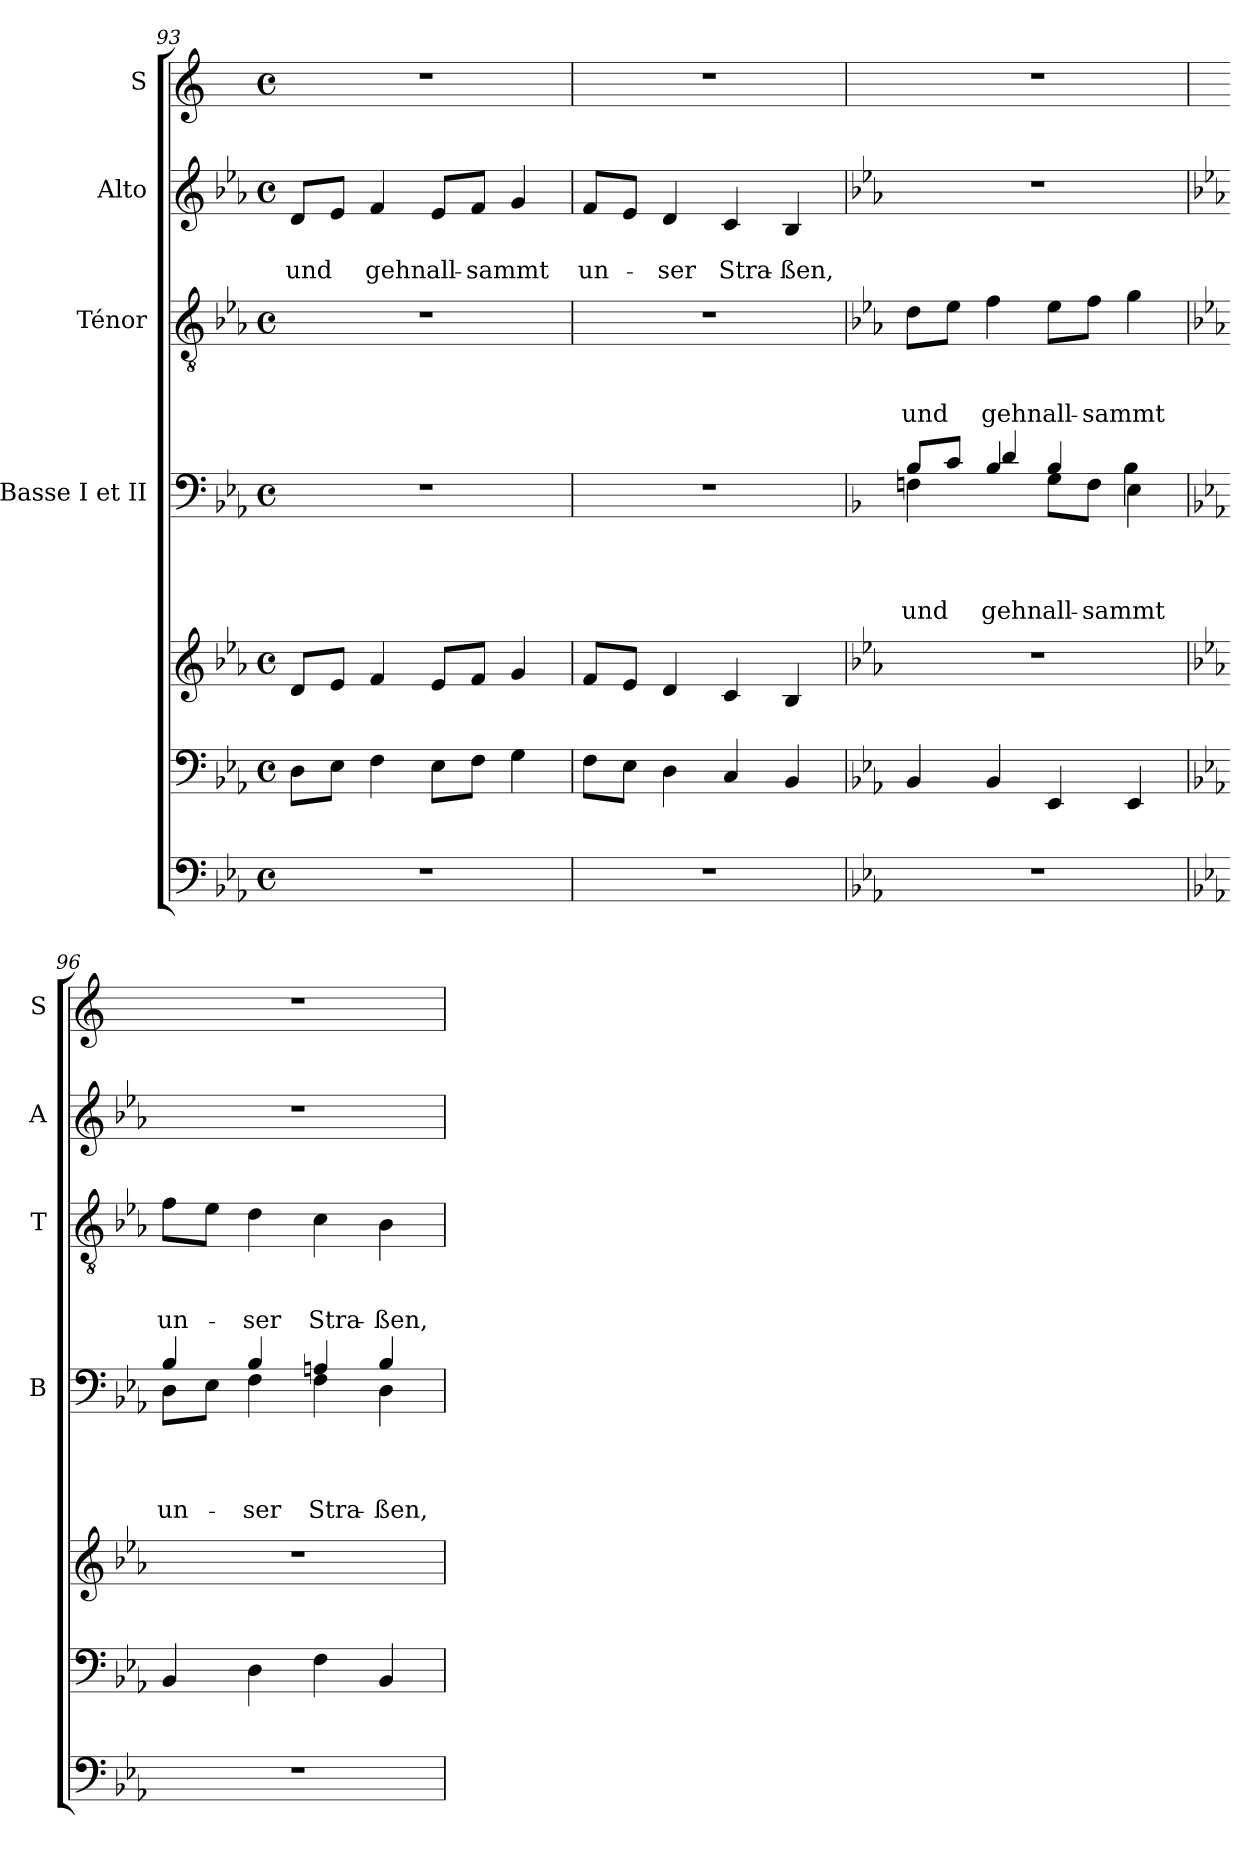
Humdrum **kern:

**kern	**kern	**kern	**kern	**text	**text	**text	**text	**kern	**text	**text	**text	**kern	**text	**text	**kern
*part7	*part6	*part5	*part4	*part4	*part4	*part4	*part4	*part3	*part3	*part3	*part3	*part2	*part2	*part2	*part1
*staff7	*staff6	*staff5	*staff4	*staff4	*staff4	*staff4	*staff4	*staff3	*staff3	*staff3	*staff3	*staff2	*staff2	*staff2	*staff1
*	*	*	*I"Basse I et II	*	*	*	*	*I"Ténor	*	*	*	*I"Alto	*	*	*I"S
*	*	*	*I'B	*	*	*	*	*I'T	*	*	*	*I'A	*	*	*I'S
*clefF4	*clefF4	*clefG2	*clefF4	*	*	*	*	*clefGv2	*	*	*	*clefG2	*	*	*clefG2
*k[b-e-a-]	*k[b-e-a-]	*k[b-e-a-]	*k[b-e-a-]	*	*	*	*	*k[b-e-a-]	*	*	*	*k[b-e-a-]	*	*	*k[]
*E-:	*E-:	*E-:	*E-:	*	*	*	*	*E-:	*	*	*	*E-:	*	*	*C:
*M4/4	*M4/4	*M4/4	*M4/4	*	*	*	*	*M4/4	*	*	*	*M4/4	*	*	*M4/4
*met(c)	*met(c)	*met(c)	*met(c)	*	*	*	*	*met(c)	*	*	*	*met(c)	*	*	*met(c)
=93	=93	=93	=93	=93	=93	=93	=93	=93	=93	=93	=93	=93	=93	=93	=93
!	!	!	!	!	!	!	!	!	!	!	!	!	!	!LO:LY:b	!
1r	8D\L	8d/L	1r	.	.	.	.	1r	.	.	.	8d/L	.	und	1r
.	8E-\J	8e-/J	.	.	.	.	.	.	.	.	.	8e-/J	.	.	.
!	!	!	!	!	!	!	!	!	!	!	!	!	!	!LO:LY:b	!
.	4F\	4f/	.	.	.	.	.	.	.	.	.	4f/	.	gehn	.
!	!	!	!	!	!	!	!	!	!	!	!	!	!	!LO:LY:b	!
.	8E-\L	8e-/L	.	.	.	.	.	.	.	.	.	8e-/L	.	all-	.
!	!	!	!	!	!	!	!	!	!	!	!	!	!	!LO:LY:b	!
.	8F\J	8f/J	.	.	.	.	.	.	.	.	.	8f/J	.	-sammt	.
.	4G\	4g/	.	.	.	.	.	.	.	.	.	4g/	.	.	.
=94	=94	=94	=94	=94	=94	=94	=94	=94	=94	=94	=94	=94	=94	=94	=94
!	!	!	!	!	!	!	!	!	!	!	!	!	!	!LO:LY:b	!
1r	8F\L	8f/L	1r	.	.	.	.	1r	.	.	.	8f/L	.	un-	1r
.	8E-\J	8e-/J	.	.	.	.	.	.	.	.	.	8e-/J	.	.	.
!	!	!	!	!	!	!	!	!	!	!	!	!	!	!LO:LY:b	!
.	4D\	4d/	.	.	.	.	.	.	.	.	.	4d/	.	-ser	.
!	!	!	!	!	!	!	!	!	!	!	!	!	!	!LO:LY:b	!
.	4C/	4c/	.	.	.	.	.	.	.	.	.	4c/	.	Stra-	.
!	!	!	!	!	!	!	!	!	!	!	!	!	!	!LO:LY:b	!
.	4BB-/	4B-/	.	.	.	.	.	.	.	.	.	4B-/	.	-ßen,	.
=95	=95	=95	=95	=95	=95	=95	=95	=95	=95	=95	=95	=95	=95	=95	=95
*	*	*	*k[b-]	*	*	*	*	*	*	*	*	*	*	*	*
*	*	*	*F:	*	*	*	*	*	*	*	*	*	*	*	*
*	*	*	*^	*	*	*	*	*	*	*	*	*	*	*	*
!	!	!	!	!	!	!	!	!LO:LY:b	!	!	!	!LO:LY:b	!	!	!	!
1r	4BB-/	1r	4Fn\	8B-/L	.	.	.	und	8d\L	.	.	und	1r	.	.	1r
.	.	.	.	8c/J	.	.	.	.	8e-\J	.	.	.	.	.	.	.
!	!	!	!	!	!	!	!	!LO:LY:b	!	!	!	!LO:LY:b	!	!	!	!
.	4BB-/	.	4B-/	4d/	.	.	.	gehn	4f\	.	.	gehn	.	.	.	.
!	!	!	!	!	!	!	!	!LO:LY:b	!	!	!	!LO:LY:b	!	!	!	!
.	4EE-/	.	8G\L	4B-/	.	.	.	all-	8e-\L	.	.	all-	.	.	.	.
!	!	!	!	!	!	!	!	!LO:LY:b	!	!	!	!LO:LY:b	!	!	!	!
.	.	.	8F\J	.	.	.	.	-sammt	8f\J	.	.	-sammt	.	.	.	.
.	4EE-/	.	4E\	4B-\	.	.	.	.	4g\	.	.	.	.	.	.	.
!!LO:PB:g=z
=96	=96	=96	=96	=96	=96	=96	=96	=96	=96	=96	=96	=96	=96	=96	=96	=96
*	*	*	*k[b-e-a-]	*	*	*	*	*	*	*	*	*	*	*	*	*
*	*	*	*E-:	*	*	*	*	*	*	*	*	*	*	*	*	*
!	!	!	!	!	!	!	!	!LO:LY:b	!	!	!	!LO:LY:b	!	!	!	!
1r	4BB-/	1r	4B-/	8D\L	.	.	.	un-	8f\L	.	.	un-	1r	.	.	1r
.	.	.	.	8E-\J	.	.	.	.	8e-\J	.	.	.	.	.	.	.
!	!	!	!	!	!	!	!	!LO:LY:b	!	!	!	!LO:LY:b	!	!	!	!
.	4D\	.	4B-/	4F\	.	.	.	-ser	4d\	.	.	-ser	.	.	.	.
!	!	!	!	!	!	!	!	!LO:LY:b	!	!	!	!LO:LY:b	!	!	!	!
.	4F\	.	4An/	4F\	.	.	.	Stra-	4c\	.	.	Stra-	.	.	.	.
!	!	!	!	!	!	!	!	!LO:LY:b	!	!	!	!LO:LY:b	!	!	!	!
.	4BB-/	.	4B-/	4D\	.	.	.	-ßen,	4B-\	.	.	-ßen,	.	.	.	.
*	*	*	*v	*v	*	*	*	*	*	*	*	*	*	*	*	*
=	=	=	=	=	=	=	=	=	=	=	=	=	=	=	=
*-	*-	*-	*-	*-	*-	*-	*-	*-	*-	*-	*-	*-	*-	*-	*-
